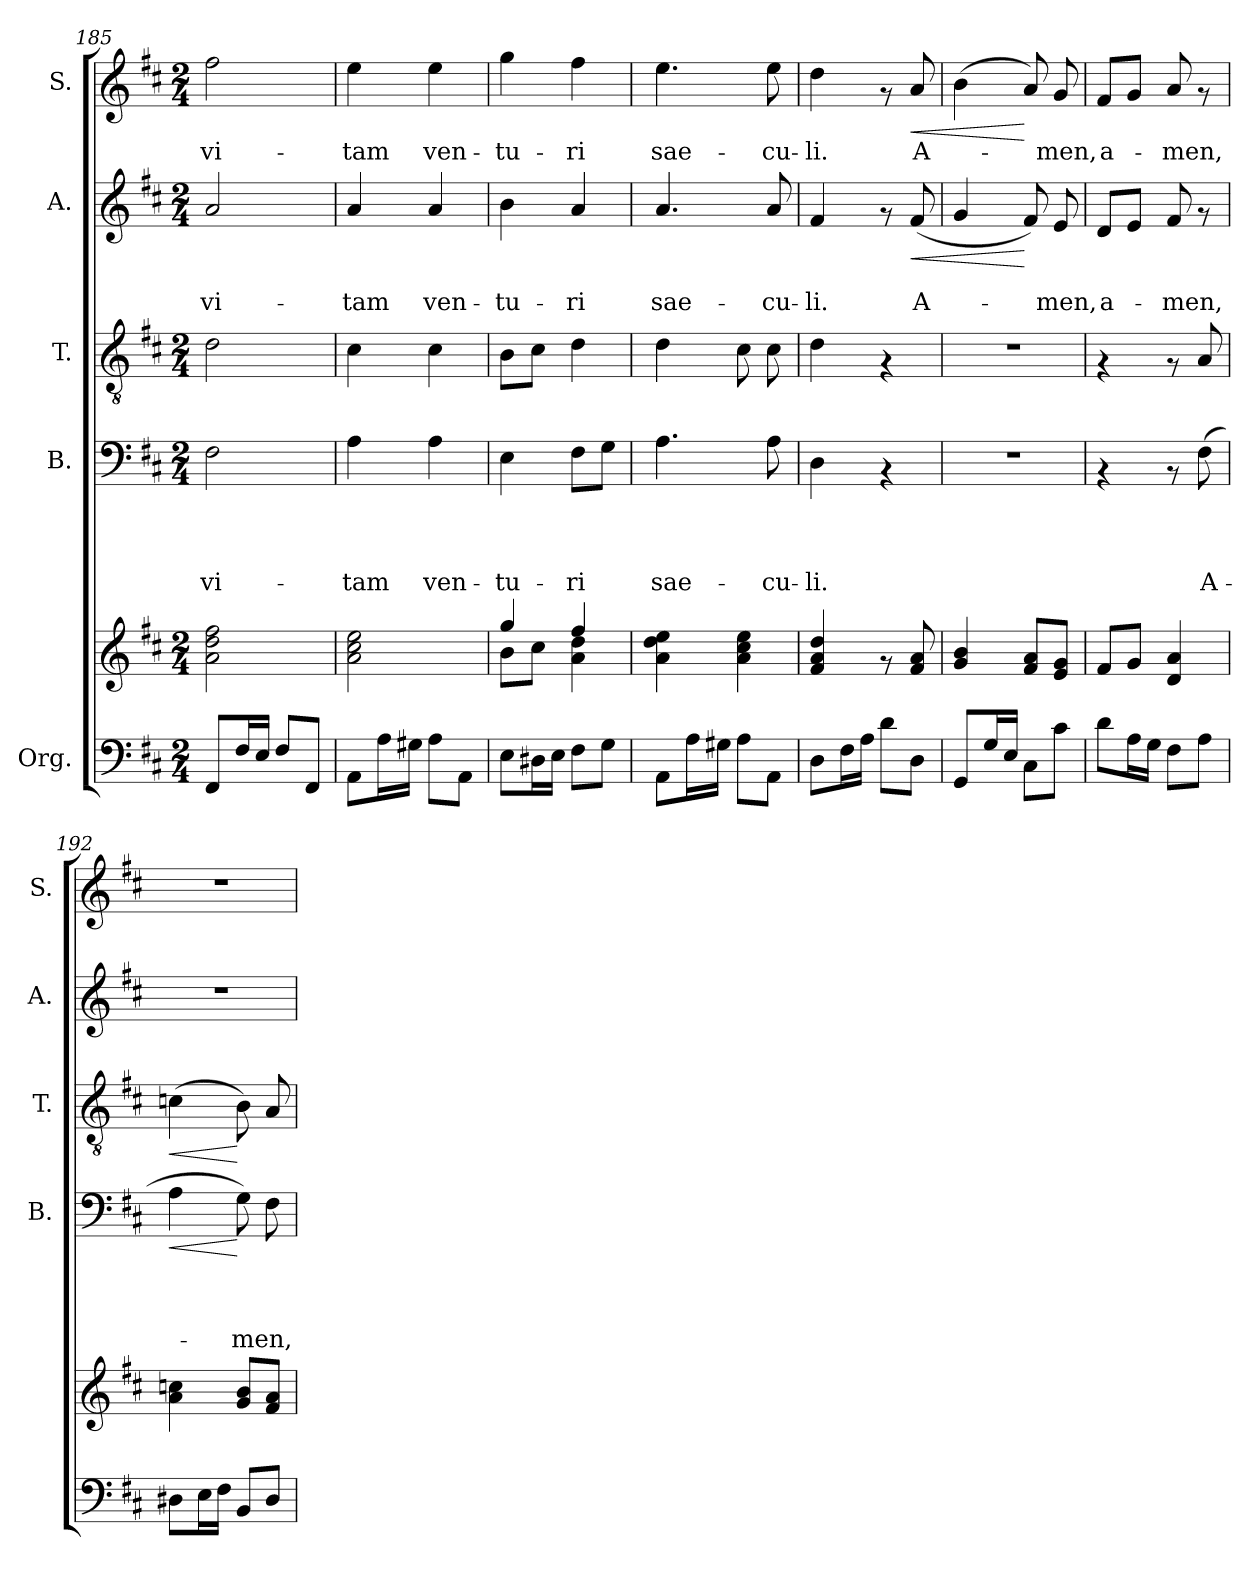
**kern	**kern	**kern	**text	**text	**text	**text	**dynam	**kern	**dynam	**kern	**text	**text	**dynam	**kern	**text	**dynam
*part5	*part5	*part4	*part4	*part4	*part4	*part4	*part4	*part3	*part3	*part2	*part2	*part2	*part2	*part1	*part1	*part1
*staff6	*staff5	*staff4	*staff4	*staff4	*staff4	*staff4	*staff4	*staff3	*staff3	*staff2	*staff2	*staff2	*staff2	*staff1	*staff1	*staff1
*I"Org.	*	*I"B.	*	*	*	*	*	*I"T.	*	*I"A.	*	*	*	*I"S.	*	*
*	*	*I'B.	*	*	*	*	*	*I'T.	*	*I'A.	*	*	*	*I'S.	*	*
!!LO:PB:g=z
*clefF4	*clefG2	*clefF4	*	*	*	*	*	*clefGv2	*	*clefG2	*	*	*	*clefG2	*	*
*k[f#c#]	*k[f#c#]	*k[f#c#]	*	*	*	*	*	*k[f#c#]	*	*k[f#c#]	*	*	*	*k[f#c#]	*	*
*D:	*D:	*D:	*	*	*	*	*	*D:	*	*D:	*	*	*	*D:	*	*
*M2/4	*M2/4	*M2/4	*	*	*	*	*	*M2/4	*	*M2/4	*	*	*	*M2/4	*	*
=185	=185	=185	=185	=185	=185	=185	=185	=185	=185	=185	=185	=185	=185	=185	=185	=185
!	!	!	!	!	!	!LO:LY:b	!	!	!	!	!	!LO:LY:b	!	!	!LO:LY:b	!
8FF#/L	2a\ 2dd\ 2ff#\	2F#\	.	.	.	vi-	.	2d\	.	2a/	.	vi-	.	2ff#\	vi-	.
16F#/L	.	.	.	.	.	.	.	.	.	.	.	.	.	.	.	.
16E/JJ	.	.	.	.	.	.	.	.	.	.	.	.	.	.	.	.
8F#/L	.	.	.	.	.	.	.	.	.	.	.	.	.	.	.	.
8FF#/J	.	.	.	.	.	.	.	.	.	.	.	.	.	.	.	.
=186	=186	=186	=186	=186	=186	=186	=186	=186	=186	=186	=186	=186	=186	=186	=186	=186
!	!	!	!	!	!	!LO:LY:b	!	!	!	!	!	!LO:LY:b	!	!	!LO:LY:b	!
8AA\L	2a\ 2cc#\ 2ee\	4A\	.	.	.	-tam	.	4c#\	.	4a/	.	-tam	.	4ee\	-tam	.
16A\L	.	.	.	.	.	.	.	.	.	.	.	.	.	.	.	.
16G#X\JJ	.	.	.	.	.	.	.	.	.	.	.	.	.	.	.	.
!	!	!	!	!	!	!LO:LY:b	!	!	!	!	!	!LO:LY:b	!	!	!LO:LY:b	!
8A\L	.	4A\	.	.	.	ven-	.	4c#\	.	4a/	.	ven-	.	4ee\	ven-	.
8AA\J	.	.	.	.	.	.	.	.	.	.	.	.	.	.	.	.
=187	=187	=187	=187	=187	=187	=187	=187	=187	=187	=187	=187	=187	=187	=187	=187	=187
*	*^	*	*	*	*	*	*	*	*	*	*	*	*	*	*	*
!	!	!	!	!	!	!	!LO:LY:b	!	!	!	!	!	!LO:LY:b	!	!	!LO:LY:b	!
8E\L	4gg/	8b\L	4E\	.	.	.	-tu-	.	8B\L	.	4b\	.	-tu-	.	4gg\	-tu-	.
16D#X\L	.	8cc#\J	.	.	.	.	.	.	8c#\J	.	.	.	.	.	.	.	.
16E\JJ	.	.	.	.	.	.	.	.	.	.	.	.	.	.	.	.	.
!	!	!	!	!	!	!	!LO:LY:b	!	!	!	!	!	!LO:LY:b	!	!	!LO:LY:b	!
8F#\L	4ff#/	4a\ 4dd\	8F#\L	.	.	.	-ri	.	4d\	.	4a/	.	-ri	.	4ff#\	-ri	.
8G\J	.	.	8G\J	.	.	.	.	.	.	.	.	.	.	.	.	.	.
*	*v	*v	*	*	*	*	*	*	*	*	*	*	*	*	*	*	*
=188	=188	=188	=188	=188	=188	=188	=188	=188	=188	=188	=188	=188	=188	=188	=188	=188
!	!	!	!	!	!	!LO:LY:b	!	!	!	!	!	!LO:LY:b	!	!	!LO:LY:b	!
8AA\L	4a\ 4dd\ 4ee\	4.A\	.	.	.	sae-	.	4d\	.	4.a/	.	sae-	.	4.ee\	sae-	.
16A\L	.	.	.	.	.	.	.	.	.	.	.	.	.	.	.	.
16G#X\JJ	.	.	.	.	.	.	.	.	.	.	.	.	.	.	.	.
8A\L	4a\ 4cc#\ 4ee\	.	.	.	.	.	.	8c#\	.	.	.	.	.	.	.	.
!	!	!	!	!	!	!LO:LY:b	!	!	!	!	!	!LO:LY:b	!	!	!LO:LY:b	!
8AA\J	.	8A\	.	.	.	-cu-	.	8c#\	.	8a/	.	-cu-	.	8ee\	-cu-	.
=189	=189	=189	=189	=189	=189	=189	=189	=189	=189	=189	=189	=189	=189	=189	=189	=189
!	!	!	!	!	!	!LO:LY:b	!	!	!	!	!	!LO:LY:b	!	!	!LO:LY:b	!
8D\L	4f#/ 4a/ 4dd/	4D\	.	.	.	-li.	.	4d\	.	4f#/	.	-li.	.	4dd\	-li.	.
16F#\L	.	.	.	.	.	.	.	.	.	.	.	.	.	.	.	.
16A\JJ	.	.	.	.	.	.	.	.	.	.	.	.	.	.	.	.
8d\L	8rf	4rAA	.	.	.	.	.	4rF	.	8rf	.	.	.	8rf	.	.
!	!	!	!	!	!	!	!	!	!	!	!	!LO:LY:b	!LO:HP:b	!	!LO:LY:b	!LO:HP:b
8D\J	8f#/ 8a/	.	.	.	.	.	.	.	.	(<8f#/	.	A-	<	8a/	A-	<
=190	=190	=190	=190	=190	=190	=190	=190	=190	=190	=190	=190	=190	=190	=190	=190	=190
8GG/L	4g/ 4b/	2r	.	.	.	.	.	2r	.	4g/	.	.	.	(>4b\	.	.
16G/L	.	.	.	.	.	.	.	.	.	.	.	.	.	.	.	.
16E/JJ	.	.	.	.	.	.	.	.	.	.	.	.	.	.	.	.
8C#\L	8f#/ 8a/L	.	.	.	.	.	.	.	.	8f#/)	.	.	[	8a/)	.	[
!	!	!	!	!	!	!	!	!	!	!	!	!LO:LY:b	!	!	!LO:LY:b	!
8c#\J	8e/ 8g/J	.	.	.	.	.	.	.	.	8e/	.	-men,	.	8g/	-men,	.
=191	=191	=191	=191	=191	=191	=191	=191	=191	=191	=191	=191	=191	=191	=191	=191	=191
!	!	!	!	!	!	!	!	!	!	!	!	!LO:LY:b	!	!	!LO:LY:b	!
8d\L	8f#/L	4rAA	.	.	.	.	.	4rF	.	8d/L	.	a-	.	8f#/L	a-	.
16A\L	8g/J	.	.	.	.	.	.	.	.	8e/J	.	.	.	8g/J	.	.
16G\JJ	.	.	.	.	.	.	.	.	.	.	.	.	.	.	.	.
!	!	!	!	!	!	!	!	!	!	!	!	!LO:LY:b	!	!	!LO:LY:b	!
8F#\L	4d/ 4a/	8rAA	.	.	.	.	.	8rF	.	8f#/	.	-men,	.	8a/	-men,	.
!	!	!	!	!	!	!LO:LY:b	!	!	!	!	!	!	!	!	!	!
8A\J	.	(>8F#\	.	.	.	A-	.	8A/	.	8rf	.	.	.	8rf	.	.
=192	=192	=192	=192	=192	=192	=192	=192	=192	=192	=192	=192	=192	=192	=192	=192	=192
!	!	!	!	!	!	!	!LO:HP:b	!	!LO:HP:b	!	!	!	!	!	!	!
8D#X\L	4a\ 4ccn\	4A\	.	.	.	.	<	(>4cn\	<	2r	.	.	.	2r	.	.
16E\L	.	.	.	.	.	.	.	.	.	.	.	.	.	.	.	.
16F#\JJ	.	.	.	.	.	.	.	.	.	.	.	.	.	.	.	.
!	!	!	!	!	!	!LO:LY:b	!	!	!	!	!	!	!	!	!	!
8BB/L	8g/ 8b/L	8G\)	.	.	.	-men,	[	8B\)	[	.	.	.	.	.	.	.
8D#/J	8f#/ 8a/J	8F#\	.	.	.	.	.	8A/	.	.	.	.	.	.	.	.
=	=	=	=	=	=	=	=	=	=	=	=	=	=	=	=	=
*-	*-	*-	*-	*-	*-	*-	*-	*-	*-	*-	*-	*-	*-	*-	*-	*-
